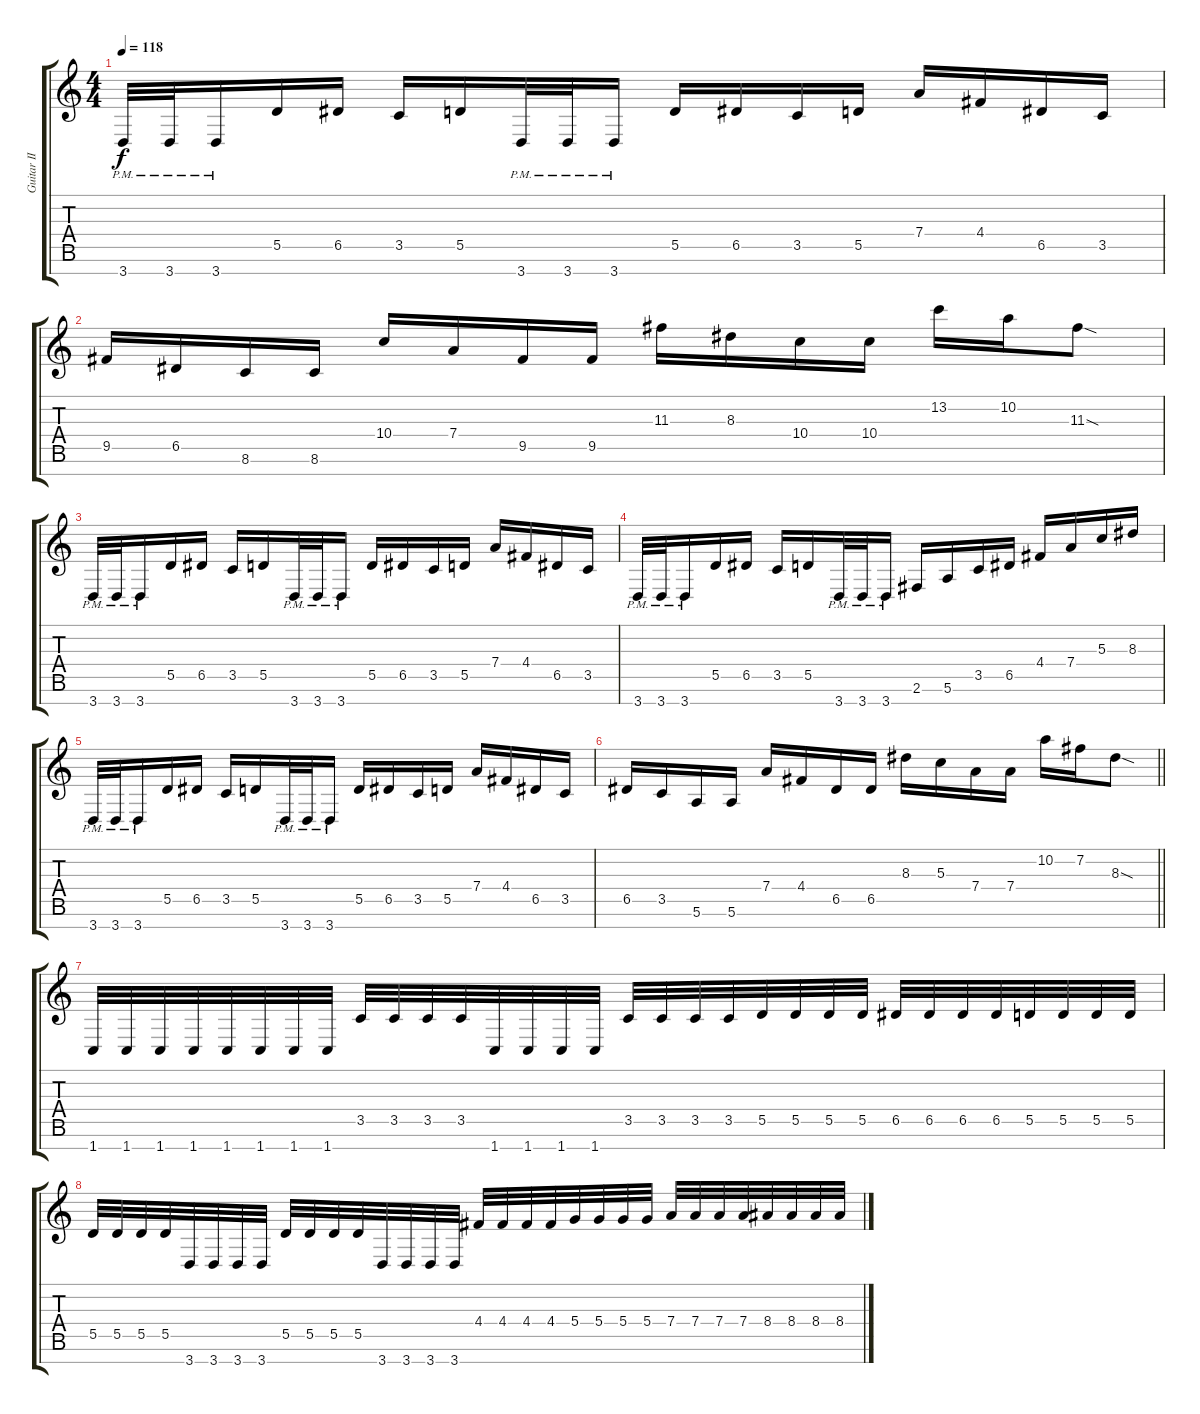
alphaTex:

\track ("Guitar II" "Guitar II") {instrument overdrivenguitar}
\staff {score tabs}
\tuning (E4 B3 G3 D3 A2 E2 B1) {hide}
\ts (4 4)
\tempo 118
\clef g2
\ks c
3.7{pm}.32{dy f} 3.7{pm}.32 3.7{pm}.16 5.5.16 6.5.16 3.5.16 5.5.16 3.7{pm}.32 3.7{pm}.32 3.7{pm}.16 5.5.16 6.5.16 3.5.16 5.5.16 7.4.16 4.4.16 6.5.16 3.5.16 |
9.5.16 6.5.16 8.6.16 8.6.16 10.4.16 7.4.16 9.5.16 9.5.16 11.3.16 8.3.16 10.4.16 10.4.16 13.2.16 10.2.16 11.3{sod}.8 |
3.7{pm}.32 3.7{pm}.32 3.7{pm}.16 5.5.16 6.5.16 3.5.16 5.5.16 3.7{pm}.32 3.7{pm}.32 3.7{pm}.16 5.5.16 6.5.16 3.5.16 5.5.16 7.4.16 4.4.16 6.5.16 3.5.16 |
3.7{pm}.32 3.7{pm}.32 3.7{pm}.16 5.5.16 6.5.16 3.5.16 5.5.16 3.7{pm}.32 3.7{pm}.32 3.7{pm}.16 2.6.16 5.6.16 3.5.16 6.5.16 4.4.16 7.4.16 5.3.16 8.3.16 |
3.7{pm}.32 3.7{pm}.32 3.7{pm}.16 5.5.16 6.5.16 3.5.16 5.5.16 3.7{pm}.32 3.7{pm}.32 3.7{pm}.16 5.5.16 6.5.16 3.5.16 5.5.16 7.4.16 4.4.16 6.5.16 3.5.16 |
\barLineRight lightlight
6.5.16 3.5.16 5.6.16 5.6.16 7.4.16 4.4.16 6.5.16 6.5.16 8.3.16 5.3.16 7.4.16 7.4.16 10.2.16 7.2.16 8.3{sod}.8 |
\section ("" "")
1.7.32 1.7.32 1.7.32 1.7.32 1.7.32 1.7.32 1.7.32 1.7.32 3.5.32 3.5.32 3.5.32 3.5.32 1.7.32 1.7.32 1.7.32 1.7.32 3.5.32 3.5.32 3.5.32 3.5.32 5.5.32 5.5.32 5.5.32 5.5.32 6.5.32 6.5.32 6.5.32 6.5.32 5.5.32 5.5.32 5.5.32 5.5.32 |
5.5.32 5.5.32 5.5.32 5.5.32 3.7.32 3.7.32 3.7.32 3.7.32 5.5.32 5.5.32 5.5.32 5.5.32 3.7.32 3.7.32 3.7.32 3.7.32 4.4.32 4.4.32 4.4.32 4.4.32 5.4.32 5.4.32 5.4.32 5.4.32 7.4.32 7.4.32 7.4.32 7.4.32 8.4.32 8.4.32 8.4.32 8.4.32
